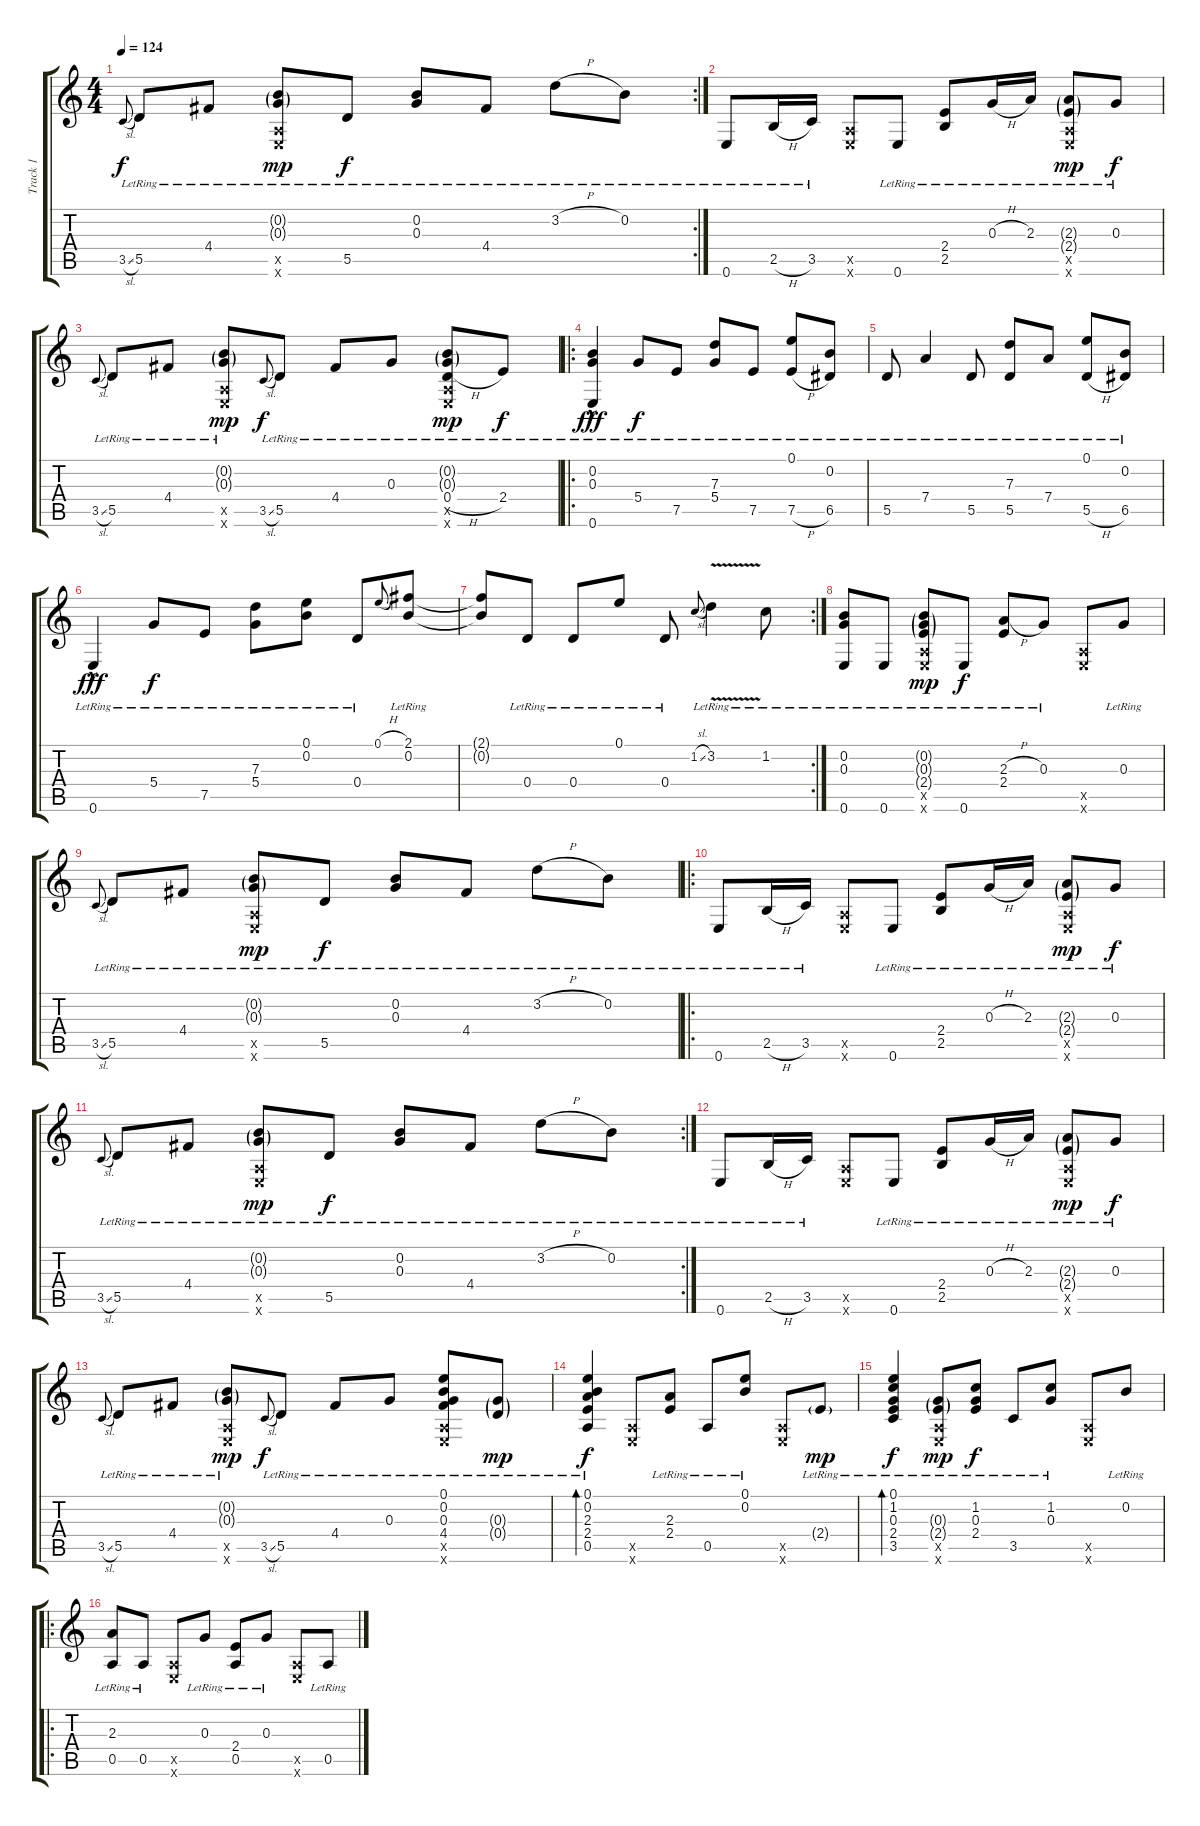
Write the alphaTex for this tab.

\track ("Track 1" "Track 1") {instrument acousticguitarsteel}
\staff {score tabs}
\tuning (E4 B3 G3 D3 A2 E2) {hide}
\rc 2
\ts (4 4)
\tempo 124
\clef g2
\ks c
3.5{sl}.8{gr onbeat dy f} 5.5{lr}.8 4.4{lr}.8 (0.2{g lr} 0.3{g lr} 0.5{x} 0.6{x}).8{dy mp} 5.5{lr}.8{dy f} (0.2{lr} 0.3{lr}).8 4.4{lr}.8 3.2{h lr}.8 0.2{lr}.8 |
0.6{lr}.8 2.5{h lr}.16 3.5{lr}.16 (0.5{x} 0.6{x}).8 0.6{lr}.8 (2.4{lr} 2.5{lr}).8 0.3{h lr}.16 2.3{lr}.16 (2.3{g lr} 2.4{g lr} 0.5{x} 0.6{x}).8{dy mp} 0.3{lr}.8{dy f} |
3.5{sl}.8{gr onbeat} 5.5{lr}.8 4.4{lr}.8 (0.2{g lr} 0.3{g lr} 0.5{x} 0.6{x}).8{dy mp} 3.5{sl}.8{gr onbeat dy f} 5.5{lr}.8 4.4{lr}.8 0.3{lr}.8 (0.2{g lr} 0.3{g lr} 0.4{h lr} 0.5{x} 0.6{x}).8{dy mp} 2.4{lr}.8{dy f} |
\ro
(0.2{lr} 0.3{lr} 0.6{hac lr}).4{dy fff} 5.4{lr}.8{dy f} 7.5{lr}.8 (7.3{lr} 5.4{lr}).8 7.5{lr}.8 (0.1{lr} 7.5{h lr}).8 (0.2{lr} 6.5{lr}).8 |
5.5{lr}.8 7.4{lr}.4 5.5{lr}.8 (7.3{lr} 5.5{lr}).8 7.4{lr}.8 (0.1{lr} 5.5{h lr}).8 (0.2{lr} 6.5{lr}).8 |
0.6{hac lr}.4{dy fff} 5.4{lr}.8{dy f} 7.5{lr}.8 (7.3{lr} 5.4{lr}).8 (0.1{lr} 0.2{lr}).8 0.4{lr}.8 0.1{h}.8{gr onbeat} (2.1{lr} 0.2{lr}).8 |
\rc 2
(2.1{t} 0.2{t}).8 0.4{lr}.8 0.4{lr}.8 0.1{lr}.8 0.4{lr}.8 1.2{sl}.8{gr onbeat} 3.2{v lr}.4 1.2{lr}.8 |
(0.2{lr} 0.3{lr} 0.6{lr}).8 0.6{lr}.8 (0.2{g lr} 0.3{g lr} 2.4{g lr} 0.5{x} 0.6{x}).8{dy mp} 0.6{lr}.8{dy f} (2.3{h lr} 2.4{lr}).8 0.3{lr}.8 (0.5{x} 0.6{x}).8 0.3{lr}.8 |
3.5{sl}.8{gr onbeat} 5.5{lr}.8 4.4{lr}.8 (0.2{g lr} 0.3{g lr} 0.5{x} 0.6{x}).8{dy mp} 5.5{lr}.8{dy f} (0.2{lr} 0.3{lr}).8 4.4{lr}.8 3.2{h lr}.8 0.2{lr}.8 |
\ro
0.6{lr}.8 2.5{h lr}.16 3.5{lr}.16 (0.5{x} 0.6{x}).8 0.6{lr}.8 (2.4{lr} 2.5{lr}).8 0.3{h lr}.16 2.3{lr}.16 (2.3{g lr} 2.4{g lr} 0.5{x} 0.6{x}).8{dy mp} 0.3{lr}.8{dy f} |
\rc 2
3.5{sl}.8{gr onbeat} 5.5{lr}.8 4.4{lr}.8 (0.2{g lr} 0.3{g lr} 0.5{x} 0.6{x}).8{dy mp} 5.5{lr}.8{dy f} (0.2{lr} 0.3{lr}).8 4.4{lr}.8 3.2{h lr}.8 0.2{lr}.8 |
0.6{lr}.8 2.5{h lr}.16 3.5{lr}.16 (0.5{x} 0.6{x}).8 0.6{lr}.8 (2.4{lr} 2.5{lr}).8 0.3{h lr}.16 2.3{lr}.16 (2.3{g lr} 2.4{g lr} 0.5{x} 0.6{x}).8{dy mp} 0.3{lr}.8{dy f} |
3.5{sl}.8{gr onbeat} 5.5{lr}.8 4.4{lr}.8 (0.2{g lr} 0.3{g lr} 0.5{x} 0.6{x}).8{dy mp} 3.5{sl}.8{gr onbeat dy f} 5.5{lr}.8 4.4{lr}.8 0.3{lr}.8 (0.1{lr} 0.2{lr} 0.3{lr} 4.4{lr} 0.5{x} 0.6{x}).8 (0.3{g lr} 0.4{g lr}).8{dy mp} |
(0.1{lr} 0.2{lr} 2.3{lr} 2.4{lr} 0.5{lr}).4{bd 120 dy f} (0.5{x} 0.6{x}).8 (2.3{lr} 2.4{lr}).8 0.5{lr}.8 (0.1{lr} 0.2{lr}).8 (0.5{x} 0.6{x}).8 2.4{g lr}.8{dy mp} |
(0.1{lr} 1.2{lr} 0.3{lr} 2.4{lr} 3.5{lr}).4{bd 120 dy f} (0.3{g lr} 2.4{g lr} 0.5{x} 0.6{x}).8{dy mp} (1.2{lr} 0.3{lr} 2.4{lr}).8{dy f} 3.5{lr}.8 (1.2{lr} 0.3{lr}).8 (0.5{x} 0.6{x}).8 0.2{lr}.8 |
\ro
(2.3{lr} 0.5{lr}).8 0.5{lr}.8 (0.5{x} 0.6{x}).8 0.3{lr}.8 (2.4{lr} 0.5{lr}).8 0.3{lr}.8 (0.5{x} 0.6{x}).8 0.5{h lr}.8
